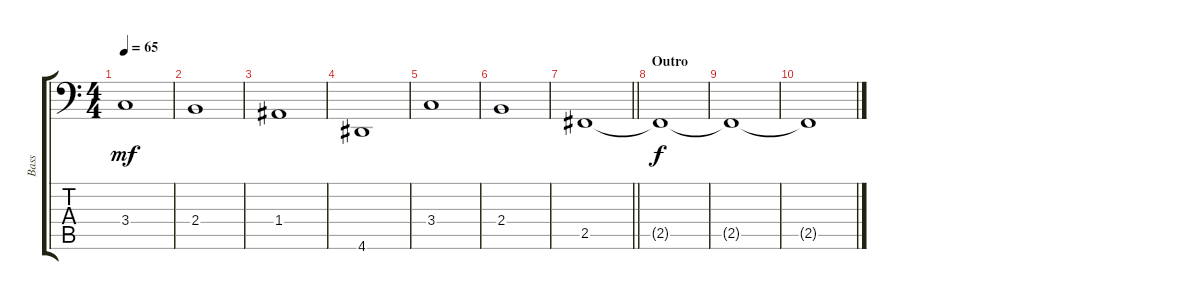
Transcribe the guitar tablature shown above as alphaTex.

\track ("Bass" "Bass") {instrument synthbass2}
\staff {score tabs}
\tuning (C3 G2 D2 A1 E1 B0) {hide}
\ts (4 4)
\tempo 65
\clef f4
\ks c
3.4.1{dy mf} |
2.4.1 |
1.4.1 |
4.6.1 |
3.4.1 |
2.4.1 |
\barLineRight lightlight
2.5.1 |
\section ("" "Outro")
2.5{t}.1{dy f volume 0} |
2.5{t}.1 |
2.5{t}.1
